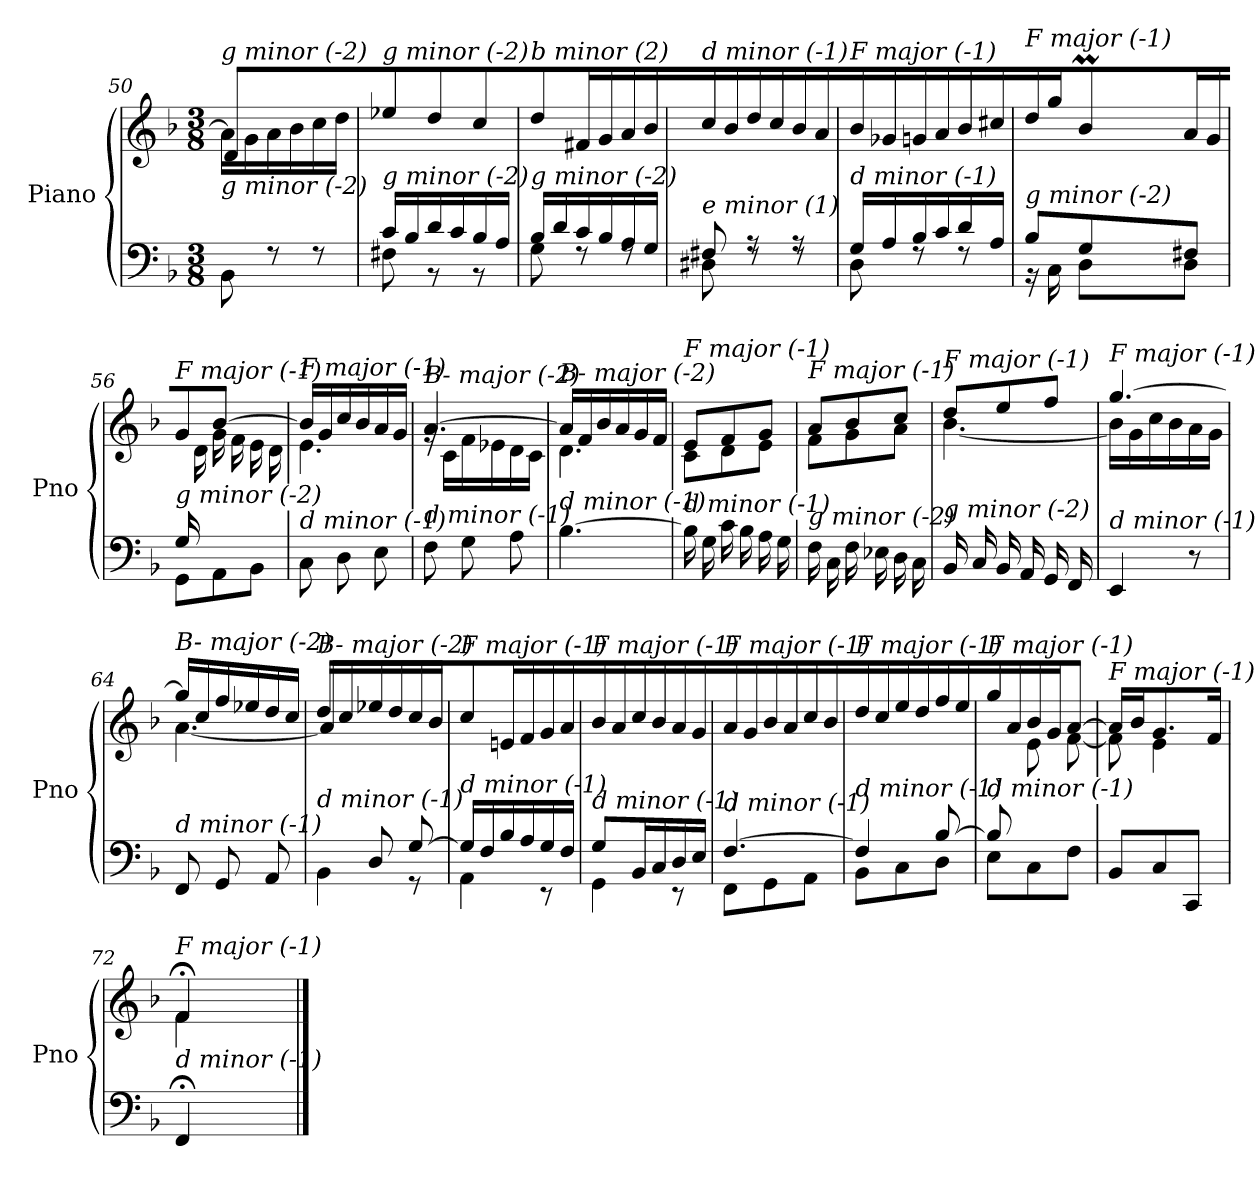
**kern	**kern
*part1	*part1
*staff2	*staff1
*I"Piano	*
*I'Pno	*
*clefF4	*clefG2
*k[b-]	*k[b-]
*M3/8	*M3/8
=50	=50
*^	*^
!	!	!LO:TX:i:t=g minor (-2)	!
!LO:TX:i:t=g minor (-2)	!	!	!
8ryy	8BB-\	16a\LL]	8d\L
.	.	16g\	.
16F#X/L	8rF	16a\	4ryy
16G/	.	16b-\	.
16A/	8rF	16cc\	.
16B-/JJ	.	16dd\JJ	.
*	*	*v	*v
!!LO:LB:g=z
=51	=51	=51
!	!	!LO:TX:i:t=g minor (-2)
!LO:TX:i:t=g minor (-2)	!	!
16c/LL	8F#X\	8ee-X/L
16B-/	.	.
16d/	8r	8dd/
16c/	.	.
16B-/	8r	8cc/J
16A/JJ	.	.
!!LO:LB:g=z
=52	=52	=52
!	!	!LO:TX:i:t=b minor (2)
!LO:TX:i:t=g minor (-2)	!	!
16B-/LL	8G\	8dd/L
16d/	.	.
16c/	8rF	16f#X/L
16B-/	.	16g/
16A/	8rF	16a/
16G/JJ	.	16b-/JJ
=53	=53	=53
!	!	!LO:TX:i:t=d minor (-1)
!LO:TX:i:t=e minor (1)	!	!
8F#X/	8D#Xi\	16cc/LL
.	.	16b-/
8r	8rF	16dd/
.	.	16cc/
8r	8rF	16b-/
.	.	16a/JJ
=54	=54	=54
!	!	!LO:TX:i:t=F major (-1)
!LO:TX:i:t=d minor (-1)	!	!
16G/LL	8D\	16b-/LL
16A/	.	16g-Xi/
16B-/	8rF	16g/
16c/	.	16a/
16d/	8rF	16b-/
16A/JJ	.	16cc#X/JJ
=55	=55	=55
*	*^	*^
!	!	!	!LO:TX:i:t=F major (-1)	!
!LO:TX:i:t=g minor (-2)	!	!	!	!
8ryy	8B-/L	16r	16dd\LL	8ryy
.	.	16C\	16gg\J	.
8ryy	8G/	8D\L	8b-M\	64ccyy
.	.	.	.	64b-yy
.	.	.	.	64ccyy
.	.	.	.	[64b-yy
.	.	.	.	16b-yy]
8ryy	8F#X/J	8D\J	16a\L	8ryy
.	.	.	16g\JJ	.
*	*v	*v	*	*
=56	=56	=56	=56
!	!	!LO:TX:i:t=F major (-1)	!
!LO:TX:i:t=g minor (-2)	!	!	!
16G/LL	8GG\L	8g/	16ryy
4ryy	.	.	16d\
.	8AA\	[4b-/	16g\
.	.	.	16f\
.	8BB-\J	.	16e\
16ryy	.	.	16d\JJ
*v	*v	*	*
=57	=57	=57
!	!LO:TX:i:t=F major (-1)	!
!LO:TX:i:t=d minor (-1)	!	!
8C\L	16b-/LL]	4.e\
.	16g/	.
8D\	16cc/	.
.	16b-/	.
8E\J	16a/	.
.	16g/JJ	.
!!LO:LB:g=z	!!
=58	=58	=58
!	!LO:TX:i:t=B- major (-2)	!
!LO:TX:i:t=d minor (-1)	!	!
8F\L	[4.a/	16rg
.	.	16c\LL
8G\	.	16f\
.	.	16e-X\
8A\J	.	16d\
.	.	16c\JJ
!!LO:LB:g=z	!!
=59	=59	=59
!	!LO:TX:i:t=B- major (-2)	!
!LO:TX:i:t=d minor (-1)	!	!
[4.B-\	16a/LL]	4.d\
.	16f/	.
.	16b-/	.
.	16a/	.
.	16g/	.
.	16f/JJ	.
=60	=60	=60
!	!LO:TX:i:t=F major (-1)	!
!LO:TX:i:t=d minor (-1)	!	!
16B-\LL]	8e/L	8c\L
16G\	.	.
16c\	8f/	8d\
16B-\	.	.
16A\	8g/J	8e\J
16G\JJ	.	.
=61	=61	=61
!	!LO:TX:i:t=F major (-1)	!
!LO:TX:i:t=g minor (-2)	!	!
16F\LL	8a/L	8f\L
16C\	.	.
16F\	8b-/	8g\
16E-X\	.	.
16D\	8cc/J	8a\J
16C\JJ	.	.
=62	=62	=62
!	!LO:TX:i:t=F major (-1)	!
!LO:TX:i:t=g minor (-2)	!	!
16BB-/LL	8dd/L	[4.b-\
16C/	.	.
16BB-/	8ee/	.
16AA/	.	.
16GG/	8ff/J	.
16FF/JJ	.	.
=63	=63	=63
!	!LO:TX:i:t=F major (-1)	!
!LO:TX:i:t=d minor (-1)	!	!
4EE/	[4.gg/	16b-\LL]
.	.	16g\
.	.	16cc\
.	.	16b-\
8r	.	16a\
.	.	16g\JJ
=64	=64	=64
!	!LO:TX:i:t=B- major (-2)	!
!LO:TX:i:t=d minor (-1)	!	!
8FF/L	16gg/LL]	[4.a\
.	16cc/	.
8GG/	16ff/	.
.	16ee-X/	.
8AA/J	16dd/	.
.	16cc/JJ	.
=65	=65	=65
*^	*	*
!	!	!LO:TX:i:t=B- major (-2)	!
!LO:TX:i:t=d minor (-1)	!	!	!
8ryy	4BB-\	16dd/LL	8a\L]
.	.	16cc/	.
8D/	.	16ee-X/	4ryy
.	.	16dd/	.
[8G/J	8r	16cc/	.
.	.	16b-/JJ	.
*	*	*v	*v
!!LO:LB:g=z
=66	=66	=66
!	!	!LO:TX:i:t=F major (-1)
!LO:TX:i:t=d minor (-1)	!	!
16G/LL]	4AA\	8cc/L
16F/	.	.
16B-/	.	16en/L
16A/	.	16f/
16G/	8r	16g/
16F/JJ	.	16a/JJ
=67	=67	=67
!	!	!LO:TX:i:t=F major (-1)
!LO:TX:i:t=d minor (-1)	!	!
8G/L	4GG\	16b-/LL
.	.	16a/
16BB-/L	.	16cc/
16C/	.	16b-/
16D/	8r	16a/
16E/JJ	.	16g/JJ
=68	=68	=68
!	!	!LO:TX:i:t=F major (-1)
!LO:TX:i:t=d minor (-1)	!	!
[4.F/	8FF\L	16a/LL
.	.	16g/
.	8GG\	16b-/
.	.	16a/
.	8AA\J	16cc/
.	.	16b-/JJ
=69	=69	=69
!	!	!LO:TX:i:t=F major (-1)
!LO:TX:i:t=d minor (-1)	!	!
4F/]	8BB-\L	16dd/LL
.	.	16cc/
.	8C\	16ee/
.	.	16dd/
[8B-/	8D\J	16ff/
.	.	16ee/JJ
=70	=70	=70
*	*	*^
!	!	!LO:TX:i:t=F major (-1)	!
!LO:TX:i:t=d minor (-1)	!	!	!
8B-/L]	8E\L	16gg/LL	8ryy
.	.	16a/	.
4ryy	8C\	16b-/	8e\
.	.	16g/J	.
.	8F\J	[8a/J	[8f\J
=71	=71	=71	=71
!	!	!LO:TX:i:t=F major (-1)	!
!LO:TX:i:t=d minor (-1)	!	!	!
*v	*v	*	*
8BB-/L	16a/LL]	8f\]
.	16b-/J	.
8C/	8.g/	4e\
8CC/J	.	.
.	16f/Jk	.
=72	=72	=72
!	!LO:TX:i:t=F major (-1)	!
!LO:TX:i:t=d minor (-1)	!	!
4FF;/	4f;</	4f\
*	*v	*v
==	==
*-	*-
